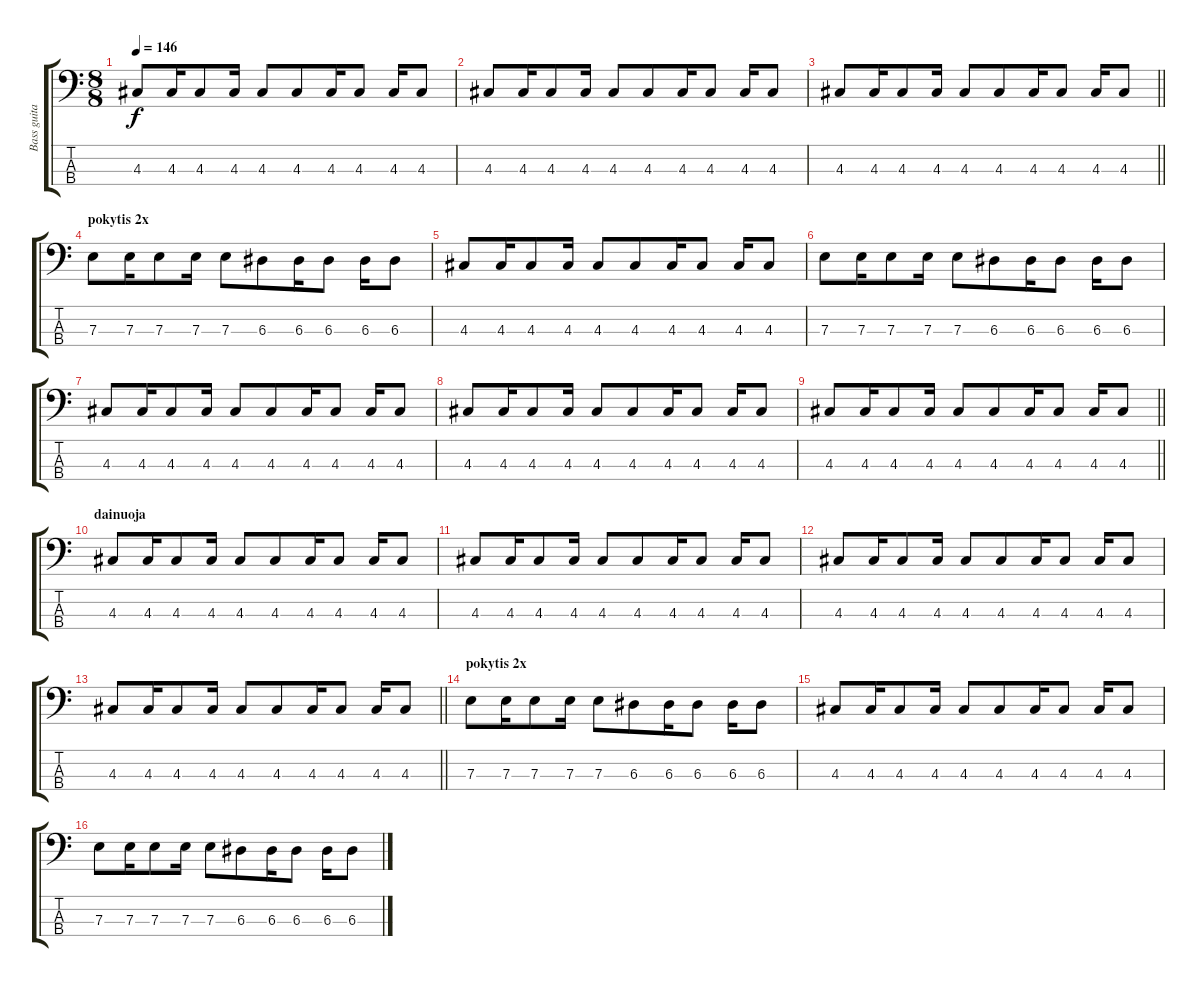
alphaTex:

\track ("Bass guitar" "Bass guita") {instrument electricbassfinger}
\staff {score tabs}
\tuning (G2 D2 A1 E1) {hide}
\ts (8 8)
\tempo 146
\clef f4
\ks c
4.3.8{dy f} 4.3.16 4.3.8 4.3.16 4.3.8 4.3.8 4.3.16 4.3.8 4.3.16 4.3.8 |
4.3.8 4.3.16 4.3.8 4.3.16 4.3.8 4.3.8 4.3.16 4.3.8 4.3.16 4.3.8 |
\barLineRight lightlight
4.3.8 4.3.16 4.3.8 4.3.16 4.3.8 4.3.8 4.3.16 4.3.8 4.3.16 4.3.8 |
\section ("" "pokytis 2x")
7.3.8 7.3.16 7.3.8 7.3.16 7.3.8 6.3.8 6.3.16 6.3.8 6.3.16 6.3.8 |
4.3.8 4.3.16 4.3.8 4.3.16 4.3.8 4.3.8 4.3.16 4.3.8 4.3.16 4.3.8 |
7.3.8 7.3.16 7.3.8 7.3.16 7.3.8 6.3.8 6.3.16 6.3.8 6.3.16 6.3.8 |
4.3.8 4.3.16 4.3.8 4.3.16 4.3.8 4.3.8 4.3.16 4.3.8 4.3.16 4.3.8 |
4.3.8 4.3.16 4.3.8 4.3.16 4.3.8 4.3.8 4.3.16 4.3.8 4.3.16 4.3.8 |
\barLineRight lightlight
4.3.8 4.3.16 4.3.8 4.3.16 4.3.8 4.3.8 4.3.16 4.3.8 4.3.16 4.3.8 |
\section ("" "dainuoja")
4.3.8 4.3.16 4.3.8 4.3.16 4.3.8 4.3.8 4.3.16 4.3.8 4.3.16 4.3.8 |
4.3.8 4.3.16 4.3.8 4.3.16 4.3.8 4.3.8 4.3.16 4.3.8 4.3.16 4.3.8 |
4.3.8 4.3.16 4.3.8 4.3.16 4.3.8 4.3.8 4.3.16 4.3.8 4.3.16 4.3.8 |
\barLineRight lightlight
4.3.8 4.3.16 4.3.8 4.3.16 4.3.8 4.3.8 4.3.16 4.3.8 4.3.16 4.3.8 |
\section ("" "pokytis 2x")
7.3.8 7.3.16 7.3.8 7.3.16 7.3.8 6.3.8 6.3.16 6.3.8 6.3.16 6.3.8 |
4.3.8 4.3.16 4.3.8 4.3.16 4.3.8 4.3.8 4.3.16 4.3.8 4.3.16 4.3.8 |
7.3.8 7.3.16 7.3.8 7.3.16 7.3.8 6.3.8 6.3.16 6.3.8 6.3.16 6.3.8
